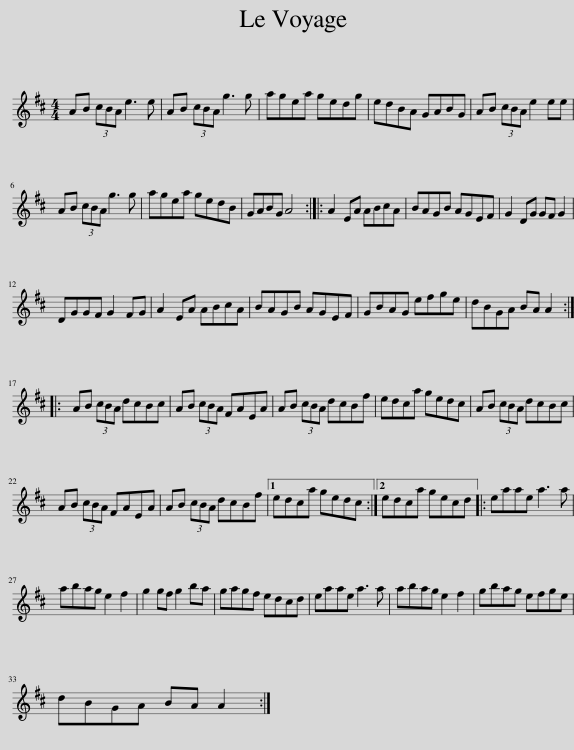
X:1
L:1/8
M:4/4
I:linebreak $
K:D
V:1 treble
V:1
 AB (3cBA e3 e | AB (3cBA g3 g | agea gedg | edBA GABG | AB (3cBA e2 ee |$ %5
 AB (3cBA g3 g | agea gedB | GABG A4 :: A2 EA ABcA | BAGB AGEF | %10
 G2 DG GF G2 |$ DGGF G2 FG | A2 EA ABcA | BAGB AGEF | GBAG efge | %15
 dBGA BA A2 ::$ AB (3cBA dcBc | AB (3cBA FAEA | AB (3cBA dcBf | edca gedc | %20
 AB (3cBA dcBc |$ AB (3cBA FAEA | AB (3cBA dcBf |1 edca gedc :|2 edca gecd |: %25
 eaae a3 a |$ abag e2 f2 | g2 gf g2 ba | gagf edcd | eaae a3 a | %30
 abag e2 f2 | gbag efge |$ dBGA BA A2 :| %33
